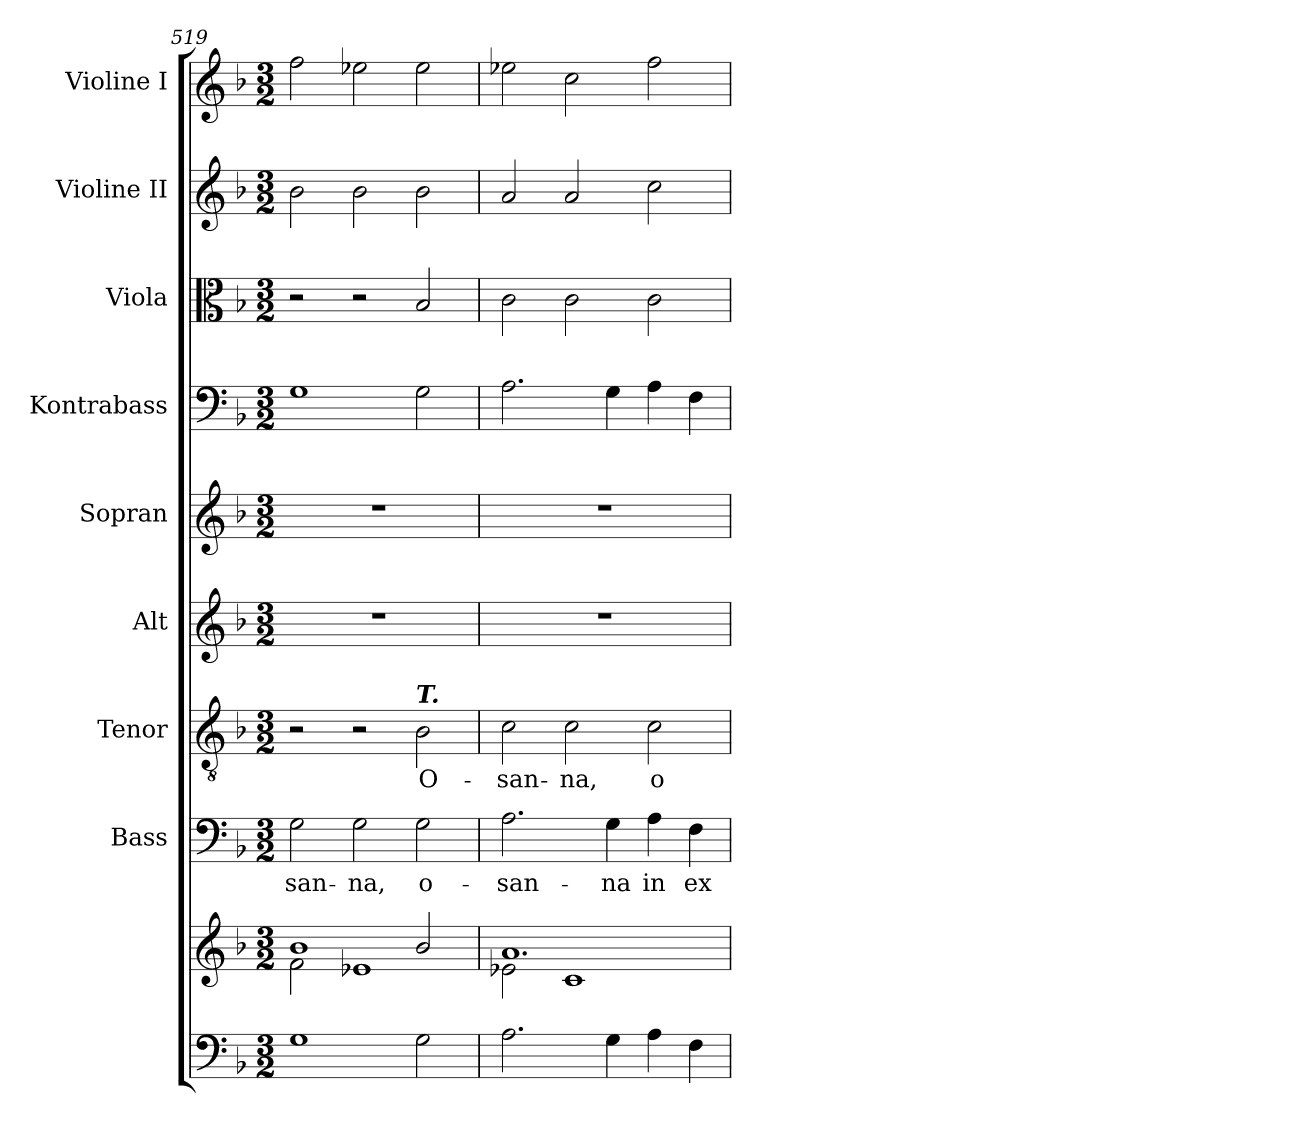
**kern	**kern	**kern	**text	**kern	**text	**kern	**kern	**kern	**kern	**kern	**kern
*part9	*part9	*part8	*part8	*part7	*part7	*part6	*part5	*part4	*part3	*part2	*part1
*staff10	*staff9	*staff8	*staff8	*staff7	*staff7	*staff6	*staff5	*staff4	*staff3	*staff2	*staff1
*	*	*I"Bass	*	*I"Tenor	*	*I"Alt	*I"Sopran	*I"Kontrabass	*I"Viola	*I"Violine II	*I"Violine I
*	*	*I'B.	*	*I'T.	*	*I'A.	*I'S.	*I'Kb.	*I'Vla.	*I'Vl. II	*I'Vl. I
*clefF4	*clefG2	*clefF4	*	*clefGv2	*	*clefG2	*clefG2	*clefF4	*clefC3	*clefG2	*clefG2
*	*	*	*	*	*	*	*	*ITrd7c12	*	*	*
*k[b-]	*k[b-]	*k[b-]	*	*k[b-]	*	*k[b-]	*k[b-]	*k[b-]	*k[b-]	*k[b-]	*k[b-]
*F:	*F:	*F:	*	*F:	*	*F:	*F:	*F:	*F:	*F:	*F:
*M3/2	*M3/2	*M3/2	*	*M3/2	*	*M3/2	*M3/2	*M3/2	*M3/2	*M3/2	*M3/2
=519	=519	=519	=519	=519	=519	=519	=519	=519	=519	=519	=519
*	*^	*	*	*	*	*	*	*	*	*	*
!	!	!	!	!LO:LY:b	!	!	!	!	!	!	!	!
1G	1b-	2f\	2G\	-san-	2r	.	1.r	1.r	1GG	2r	2b-\	2ff\
!	!	!	!	!LO:LY:b	!	!	!	!	!	!	!	!
.	.	1e-X	2G\	-na,	2r	.	.	.	.	2r	2b-\	2ee-X\
!	!	!	!	!	!LO:TX:a:Bi:t=T.	!	!	!	!	!	!	!
!	!	!	!	!LO:LY:b	!	!LO:LY:b	!	!	!	!	!	!
2G\	2b-/	.	2G\	o-	2B-\	O-	.	.	2GG\	2B-/	2b-\	2ee-\
=520	=520	=520	=520	=520	=520	=520	=520	=520	=520	=520	=520	=520
!	!	!	!	!LO:LY:b	!	!LO:LY:b	!	!	!	!	!	!
2.A\	1.a	2e-X\	2.A\	-san-	2c\	-san-	1.r	1.r	2.AA\	2c\	2a/	2ee-X\
!	!	!	!	!	!	!LO:LY:b	!	!	!	!	!	!
.	.	1c	.	.	2c\	-na,	.	.	.	2c\	2a/	2cc\
!	!	!	!	!LO:LY:b	!	!	!	!	!	!	!	!
4G\	.	.	4G\	-na	.	.	.	.	4GG\	.	.	.
!	!	!	!	!LO:LY:b	!	!LO:LY:b	!	!	!	!	!	!
4A\	.	.	4A\	in	2c\	o-	.	.	4AA\	2c\	2cc\	2ff\
!	!	!	!	!LO:LY:b	!	!	!	!	!	!	!	!
4F\	.	.	4F\	ex-	.	.	.	.	4FF\	.	.	.
*	*v	*v	*	*	*	*	*	*	*	*	*	*
=	=	=	=	=	=	=	=	=	=	=	=
*-	*-	*-	*-	*-	*-	*-	*-	*-	*-	*-	*-
